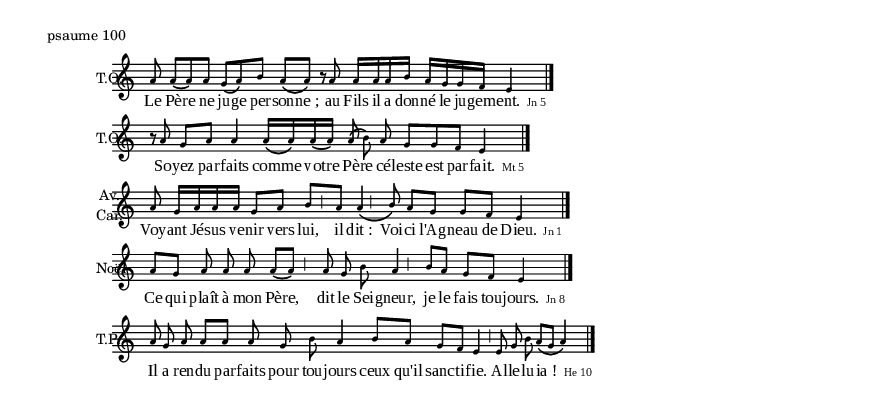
\version "2.10.0"
 \include "definitions.ly"
 \markup {psaume  100}


\relative a' { 
	\new Staff {
		\cadenzaOn
		\set Staff.instrumentName = \markup{ \center-align { T.O. } }
		a8
		\times 2/3 { a8[\( a\) a] }
		\times 2/3 { g8[\( a\) b] } a8[\( a\)]
		\pespace r8 a
		a16[ a a b]
		a16[ g g f]
		e4
		
		\endBar
	}

	\addlyrics {
		Le Pè -- re ne ju -- ge per -- son -- "ne ;" au Fils il a don -- né le ju -- gem -- ent.
		\markup { \citation #"Jn 5" } 
	}
}

\relative a' { 
	\new Staff {
		\cadenzaOn
		\set Staff.instrumentName = \markup{ \center-align { T.O. } }
		r8 a
		g[ a]
		a4
		a16[\( a\) a\( a\)]
		\times 2/3 { a8\( b\) a }
		\times 2/3 { g[ g f] }
		e4
		\endBar
	}

	\addlyrics {
		So -- yez par -- faits com -- me vo -- tre Pè -- re cé -- leste est par -- fait.
		\markup { \citation #"Mt 5" } 
	}
}


\relative a' { 
	\new Staff {
		\cadenzaOn
		\set Staff.instrumentName = \markup{ \center-align { Av. Car. } }
		a8
		g16[ a a a]
		g8[ a]
		b8[\cesure \pespace a]
		\stemUp \times 2/3 { a4\(\cesure \pespace b8\) }
		a8[ g]
		g8[ f]
		e4
		\endBar
	}

	\addlyrics {
		Voy -- ant Jé -- sus ve -- nir vers lui, il "dit :" Voi -- ci l'Ag -- neau de Dieu.
		\markup { \citation #"Jn 1" } 
	}
}



\relative a' { 
	\new Staff {
		\cadenzaOn
		\set Staff.instrumentName = \markup{ \center-align { Noël } }
		a8[ g]
		\times 2/3 { a a a }
		a[\( a\)]
		\cesure \pespace
		\times 2/3 { a g b }
		a4
		\cesure \pespace
		b8[ a]
		g[ f]
		e4
		\endBar
	}

	\addlyrics {
		Ce qui plaît à mon Pè -- re, dit le Sei -- gneur, je le fais tou -- jours.
		\markup { \citation #"Jn 8" } 
	}
}


\relative a' { 
	\new Staff {
		\cadenzaOn
		\set Staff.instrumentName = \markup{ \center-align { T.P. } }
		\times 2/3 { a8 g a }
		a[ a]
		\times 2/3 { a g b }
		a4
		b8[ a]
		g[ f]
		e4
		
		\cesureall
		\times 2/3 { e8 g b }
		a[\( g]
		a4\)
		\endBar
	}

	\addlyrics {
		Il a ren -- du par -- faits pour tou -- jours ceux qu'il sanc -- ti -- fie. Al -- le -- lu -- "ia !" _ _
		\markup { \citation #"He 10" } 
	}
}

